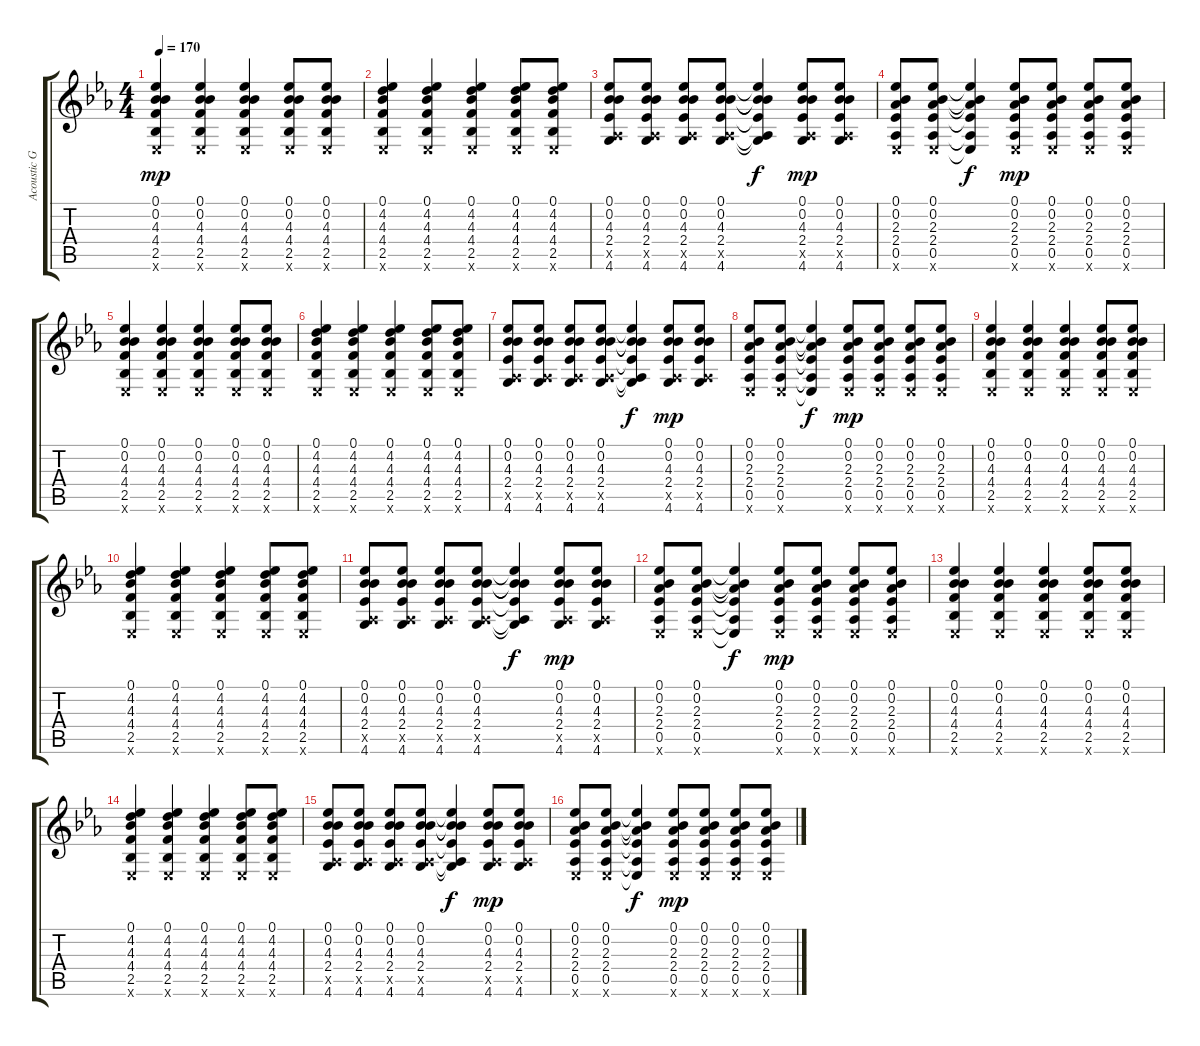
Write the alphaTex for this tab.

\track ("Acoustic Guitar" "Acoustic G") {instrument acousticguitarsteel}
\staff {score tabs}
\tuning (Eb4 Bb3 Gb3 Db3 Ab2 Eb2) {hide}
\ts (4 4)
\tempo 170
\clef g2
\ks eb
(0.1 0.2 4.3 4.4 2.5 0.6{x}).4{dy mp} (0.1 0.2 4.3 4.4 2.5 0.6{x}).4 (0.1 0.2 4.3 4.4 2.5 0.6{x}).4 (0.1 0.2 4.3 4.4 2.5 0.6{x}).8 (0.1 0.2 4.3 4.4 2.5 0.6{x}).8 |
(0.1 4.2 4.3 4.4 2.5 0.6{x}).4 (0.1 4.2 4.3 4.4 2.5 0.6{x}).4 (0.1 4.2 4.3 4.4 2.5 0.6{x}).4 (0.1 4.2 4.3 4.4 2.5 0.6{x}).8 (0.1 4.2 4.3 4.4 2.5 0.6{x}).8 |
(0.1 0.2 4.3 2.4 0.5{x} 4.6).8 (0.1 0.2 4.3 2.4 0.5{x} 4.6).8 (0.1 0.2 4.3 2.4 0.5{x} 4.6).8 (0.1 0.2 4.3 2.4 0.5{x} 4.6).8 (0.1{t} 0.2{t} 4.3{t} 2.4{t} 0.5{t} 4.6{t}).4{dy f} (0.1 0.2 4.3 2.4 0.5{x} 4.6).8{dy mp} (0.1 0.2 4.3 2.4 0.5{x} 4.6).8 |
(0.1 0.2 2.3 2.4 0.5 0.6{x}).8 (0.1 0.2 2.3 2.4 0.5 0.6{x}).8 (0.1{t} 0.2{t} 2.3{t} 2.4{t} 0.5{t} 0.6{t}).4{dy f} (0.1 0.2 2.3 2.4 0.5 0.6{x}).8{dy mp} (0.1 0.2 2.3 2.4 0.5 0.6{x}).8 (0.1 0.2 2.3 2.4 0.5 0.6{x}).8 (0.1 0.2 2.3 2.4 0.5 0.6{x}).8 |
(0.1 0.2 4.3 4.4 2.5 0.6{x}).4 (0.1 0.2 4.3 4.4 2.5 0.6{x}).4 (0.1 0.2 4.3 4.4 2.5 0.6{x}).4 (0.1 0.2 4.3 4.4 2.5 0.6{x}).8 (0.1 0.2 4.3 4.4 2.5 0.6{x}).8 |
(0.1 4.2 4.3 4.4 2.5 0.6{x}).4 (0.1 4.2 4.3 4.4 2.5 0.6{x}).4 (0.1 4.2 4.3 4.4 2.5 0.6{x}).4 (0.1 4.2 4.3 4.4 2.5 0.6{x}).8 (0.1 4.2 4.3 4.4 2.5 0.6{x}).8 |
(0.1 0.2 4.3 2.4 0.5{x} 4.6).8 (0.1 0.2 4.3 2.4 0.5{x} 4.6).8 (0.1 0.2 4.3 2.4 0.5{x} 4.6).8 (0.1 0.2 4.3 2.4 0.5{x} 4.6).8 (0.1{t} 0.2{t} 4.3{t} 2.4{t} 0.5{t} 4.6{t}).4{dy f} (0.1 0.2 4.3 2.4 0.5{x} 4.6).8{dy mp} (0.1 0.2 4.3 2.4 0.5{x} 4.6).8 |
(0.1 0.2 2.3 2.4 0.5 0.6{x}).8 (0.1 0.2 2.3 2.4 0.5 0.6{x}).8 (0.1{t} 0.2{t} 2.3{t} 2.4{t} 0.5{t} 0.6{t}).4{dy f} (0.1 0.2 2.3 2.4 0.5 0.6{x}).8{dy mp} (0.1 0.2 2.3 2.4 0.5 0.6{x}).8 (0.1 0.2 2.3 2.4 0.5 0.6{x}).8 (0.1 0.2 2.3 2.4 0.5 0.6{x}).8 |
(0.1 0.2 4.3 4.4 2.5 0.6{x}).4 (0.1 0.2 4.3 4.4 2.5 0.6{x}).4 (0.1 0.2 4.3 4.4 2.5 0.6{x}).4 (0.1 0.2 4.3 4.4 2.5 0.6{x}).8 (0.1 0.2 4.3 4.4 2.5 0.6{x}).8 |
(0.1 4.2 4.3 4.4 2.5 0.6{x}).4 (0.1 4.2 4.3 4.4 2.5 0.6{x}).4 (0.1 4.2 4.3 4.4 2.5 0.6{x}).4 (0.1 4.2 4.3 4.4 2.5 0.6{x}).8 (0.1 4.2 4.3 4.4 2.5 0.6{x}).8 |
(0.1 0.2 4.3 2.4 0.5{x} 4.6).8 (0.1 0.2 4.3 2.4 0.5{x} 4.6).8 (0.1 0.2 4.3 2.4 0.5{x} 4.6).8 (0.1 0.2 4.3 2.4 0.5{x} 4.6).8 (0.1{t} 0.2{t} 4.3{t} 2.4{t} 0.5{t} 4.6{t}).4{dy f} (0.1 0.2 4.3 2.4 0.5{x} 4.6).8{dy mp} (0.1 0.2 4.3 2.4 0.5{x} 4.6).8 |
(0.1 0.2 2.3 2.4 0.5 0.6{x}).8 (0.1 0.2 2.3 2.4 0.5 0.6{x}).8 (0.1{t} 0.2{t} 2.3{t} 2.4{t} 0.5{t} 0.6{t}).4{dy f} (0.1 0.2 2.3 2.4 0.5 0.6{x}).8{dy mp} (0.1 0.2 2.3 2.4 0.5 0.6{x}).8 (0.1 0.2 2.3 2.4 0.5 0.6{x}).8 (0.1 0.2 2.3 2.4 0.5 0.6{x}).8 |
(0.1 0.2 4.3 4.4 2.5 0.6{x}).4 (0.1 0.2 4.3 4.4 2.5 0.6{x}).4 (0.1 0.2 4.3 4.4 2.5 0.6{x}).4 (0.1 0.2 4.3 4.4 2.5 0.6{x}).8 (0.1 0.2 4.3 4.4 2.5 0.6{x}).8 |
(0.1 4.2 4.3 4.4 2.5 0.6{x}).4 (0.1 4.2 4.3 4.4 2.5 0.6{x}).4 (0.1 4.2 4.3 4.4 2.5 0.6{x}).4 (0.1 4.2 4.3 4.4 2.5 0.6{x}).8 (0.1 4.2 4.3 4.4 2.5 0.6{x}).8 |
(0.1 0.2 4.3 2.4 0.5{x} 4.6).8 (0.1 0.2 4.3 2.4 0.5{x} 4.6).8 (0.1 0.2 4.3 2.4 0.5{x} 4.6).8 (0.1 0.2 4.3 2.4 0.5{x} 4.6).8 (0.1{t} 0.2{t} 4.3{t} 2.4{t} 0.5{t} 4.6{t}).4{dy f} (0.1 0.2 4.3 2.4 0.5{x} 4.6).8{dy mp} (0.1 0.2 4.3 2.4 0.5{x} 4.6).8 |
(0.1 0.2 2.3 2.4 0.5 0.6{x}).8 (0.1 0.2 2.3 2.4 0.5 0.6{x}).8 (0.1{t} 0.2{t} 2.3{t} 2.4{t} 0.5{t} 0.6{t}).4{dy f} (0.1 0.2 2.3 2.4 0.5 0.6{x}).8{dy mp} (0.1 0.2 2.3 2.4 0.5 0.6{x}).8 (0.1 0.2 2.3 2.4 0.5 0.6{x}).8 (0.1 0.2 2.3 2.4 0.5 0.6{x}).8
